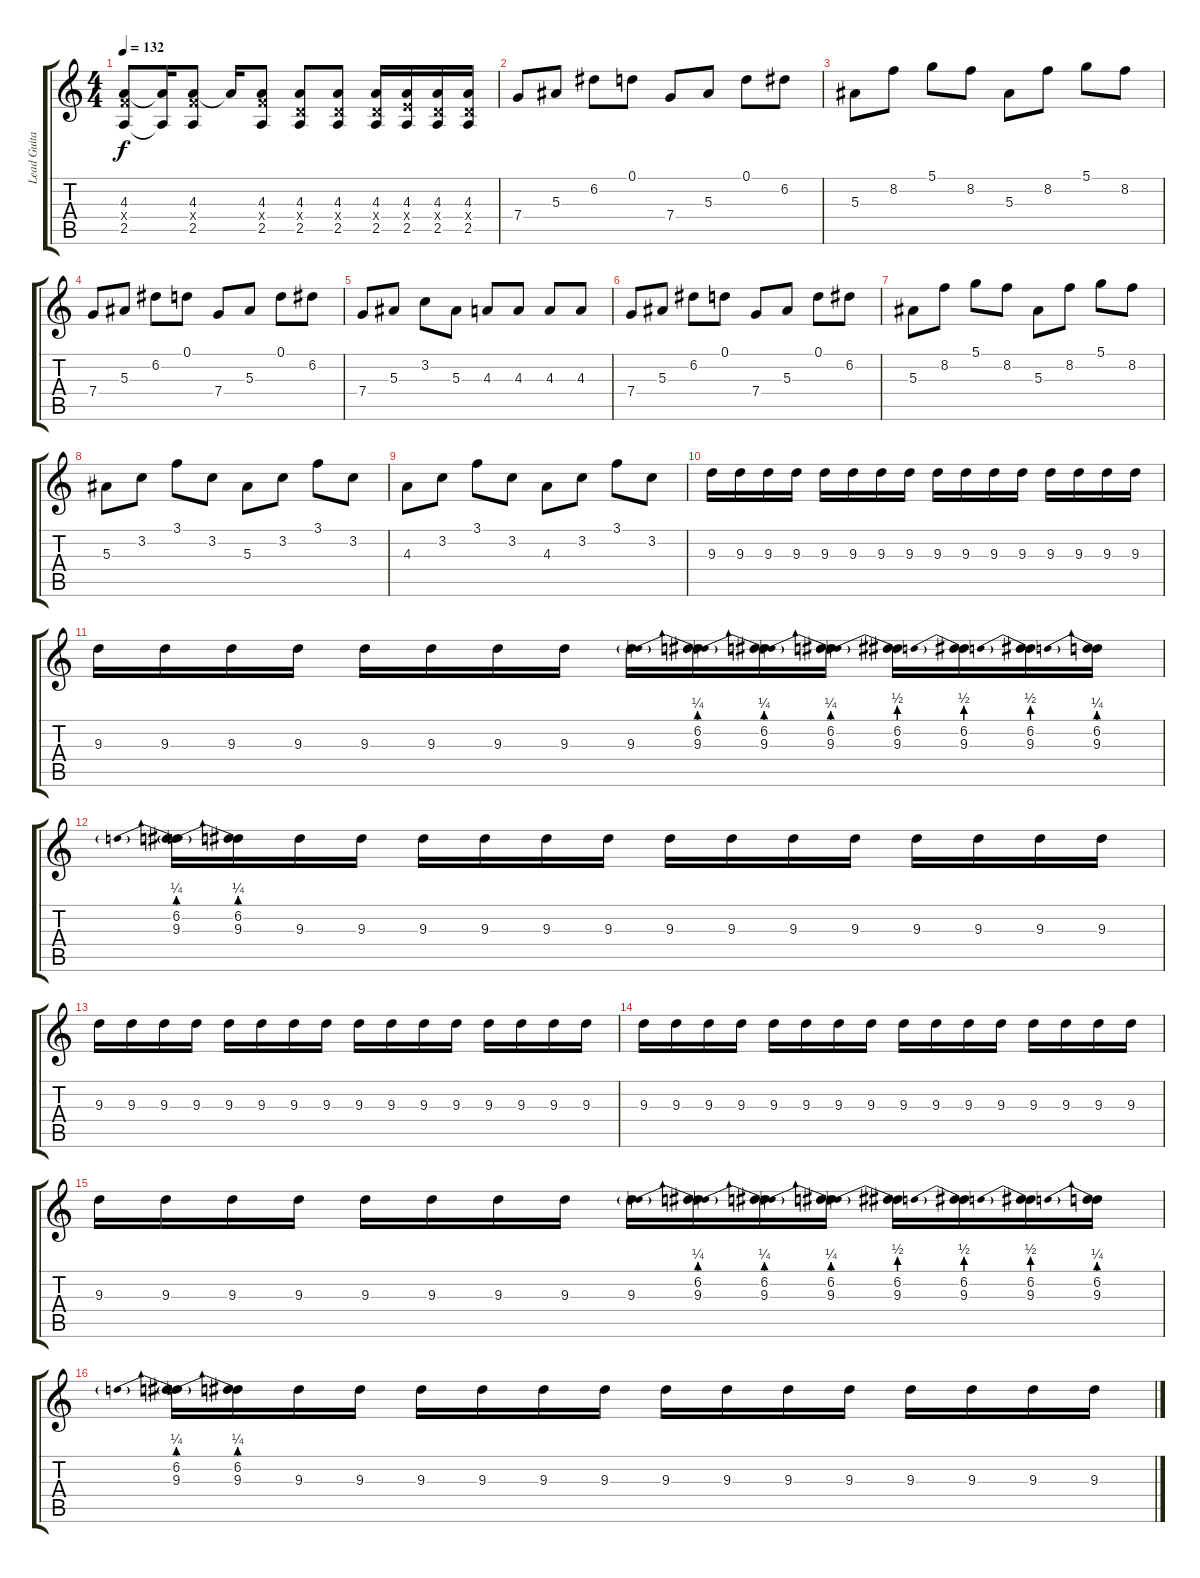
\track ("Lead Guitar" "Lead Guita") {instrument distortionguitar}
\staff {score tabs}
\tuning (D4 A3 F3 C3 G2 C2) {hide}
\ts (4 4)
\tempo 132
\clef g2
\ks c
(4.3 5.4{x} 2.5).8{dy f} (4.3{t} 2.5{t}).16 (4.3 5.4{x} 2.5).8 4.3{t}.16 (4.3 5.4{x} 2.5).8 (4.3 2.4{x} 2.5).8 (4.3 2.4{x} 2.5).8 (4.3 2.4{x} 2.5).16 (4.3 4.4{x} 2.5).16 (4.3 2.4{x} 2.5).16 (4.3 2.4{x} 2.5).16 |
7.4.8 5.3.8 6.2.8 0.1.8 7.4.8 5.3.8 0.1.8 6.2.8 |
5.3.8 8.2.8 5.1.8 8.2.8 5.3.8 8.2.8 5.1.8 8.2.8 |
7.4.8 5.3.8 6.2.8 0.1.8 7.4.8 5.3.8 0.1.8 6.2.8 |
7.4.8 5.3.8 3.2.8 5.3.8 4.3.8 4.3.8 4.3.8 4.3.8 |
7.4.8 5.3.8 6.2.8 0.1.8 7.4.8 5.3.8 0.1.8 6.2.8 |
5.3.8 8.2.8 5.1.8 8.2.8 5.3.8 8.2.8 5.1.8 8.2.8 |
5.3.8 3.2.8 3.1.8 3.2.8 5.3.8 3.2.8 3.1.8 3.2.8 |
4.3.8 3.2.8 3.1.8 3.2.8 4.3.8 3.2.8 3.1.8 3.2.8 |
9.3.16 9.3.16 9.3.16 9.3.16 9.3.16 9.3.16 9.3.16 9.3.16 9.3.16 9.3.16 9.3.16 9.3.16 9.3.16 9.3.16 9.3.16 9.3.16 |
9.3.16 9.3.16 9.3.16 9.3.16 9.3.16 9.3.16 9.3.16 9.3.16 9.3.16 (6.2 9.3{be (prebend 0 1 60 1)}).16 (6.2 9.3{be (prebend 0 1 60 1)}).16 (6.2 9.3{be (prebend 0 1 60 1)}).16 (6.2 9.3{be (prebend 0 2 60 2)}).16 (6.2 9.3{be (prebend 0 2 60 2)}).16 (6.2 9.3{be (prebend 0 2 60 2)}).16 (6.2 9.3{be (prebend 0 1 60 1)}).16 |
(6.2 9.3{be (prebend 0 1 60 1)}).16 (6.2 9.3{be (prebend 0 1 60 1)}).16 9.3.16 9.3.16 9.3.16 9.3.16 9.3.16 9.3.16 9.3.16 9.3.16 9.3.16 9.3.16 9.3.16 9.3.16 9.3.16 9.3.16 |
9.3.16 9.3.16 9.3.16 9.3.16 9.3.16 9.3.16 9.3.16 9.3.16 9.3.16 9.3.16 9.3.16 9.3.16 9.3.16 9.3.16 9.3.16 9.3.16 |
9.3.16 9.3.16 9.3.16 9.3.16 9.3.16 9.3.16 9.3.16 9.3.16 9.3.16 9.3.16 9.3.16 9.3.16 9.3.16 9.3.16 9.3.16 9.3.16 |
9.3.16 9.3.16 9.3.16 9.3.16 9.3.16 9.3.16 9.3.16 9.3.16 9.3.16 (6.2 9.3{be (prebend 0 1 60 1)}).16 (6.2 9.3{be (prebend 0 1 60 1)}).16 (6.2 9.3{be (prebend 0 1 60 1)}).16 (6.2 9.3{be (prebend 0 2 60 2)}).16 (6.2 9.3{be (prebend 0 2 60 2)}).16 (6.2 9.3{be (prebend 0 2 60 2)}).16 (6.2 9.3{be (prebend 0 1 60 1)}).16 |
(6.2 9.3{be (prebend 0 1 60 1)}).16 (6.2 9.3{be (prebend 0 1 60 1)}).16 9.3.16 9.3.16 9.3.16 9.3.16 9.3.16 9.3.16 9.3.16 9.3.16 9.3.16 9.3.16 9.3.16 9.3.16 9.3.16 9.3.16
